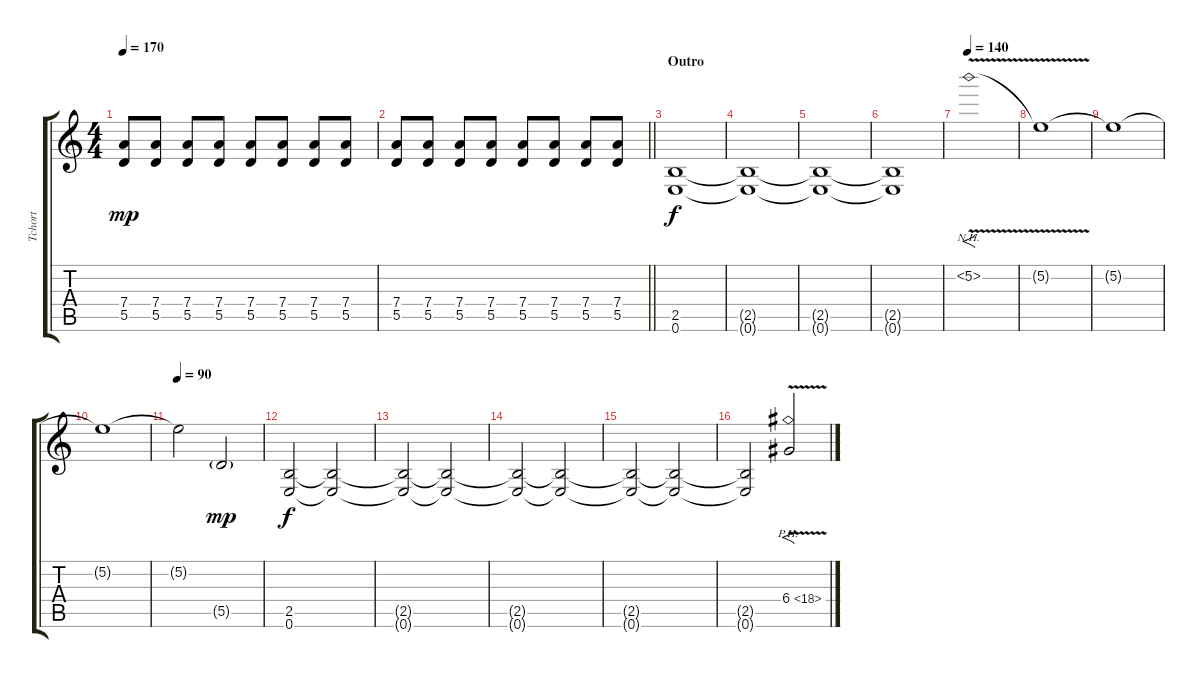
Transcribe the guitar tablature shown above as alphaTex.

\track ("Tchort" "Tchort") {instrument distortionguitar}
\staff {score tabs}
\tuning (E4 B3 G3 D3 A2 E2) {hide}
\ts (4 4)
\tempo 170
\clef g2
\ks c
(7.4 5.5).8{dy mp} (7.4 5.5).8 (7.4 5.5).8 (7.4 5.5).8 (7.4 5.5).8 (7.4 5.5).8 (7.4 5.5).8 (7.4 5.5).8 |
\barLineRight lightlight
(7.4 5.5).8 (7.4 5.5).8 (7.4 5.5).8 (7.4 5.5).8 (7.4 5.5).8 (7.4 5.5).8 (7.4 5.5).8 (7.4 5.5).8 |
\section ("" "Outro")
(2.5 0.6).1{dy f} |
(2.5{t} 0.6{t}).1 |
(2.5{t} 0.6{t}).1{volume 5} |
(2.5{t} 0.6{t}).1 |
\tempo 140
5.2{nh v}.1{f volume 13} |
5.2{t}.1 |
5.2{t}.1 |
5.2{t}.1 |
\tempo 90
5.2{t}.2 5.5{g}.2{dy mp} |
(2.5 0.6).2{dy f} (2.5{t} 0.6{t}).2 |
(2.5{t} 0.6{t}).2 (2.5{t} 0.6{t}).2 |
(2.5{t} 0.6{t}).2 (2.5{t} 0.6{t}).2 |
(2.5{t} 0.6{t}).2 (2.5{t} 0.6{t}).2 |
(2.5{t} 0.6{t}).2 6.4{ph 12 v}.2{f}
